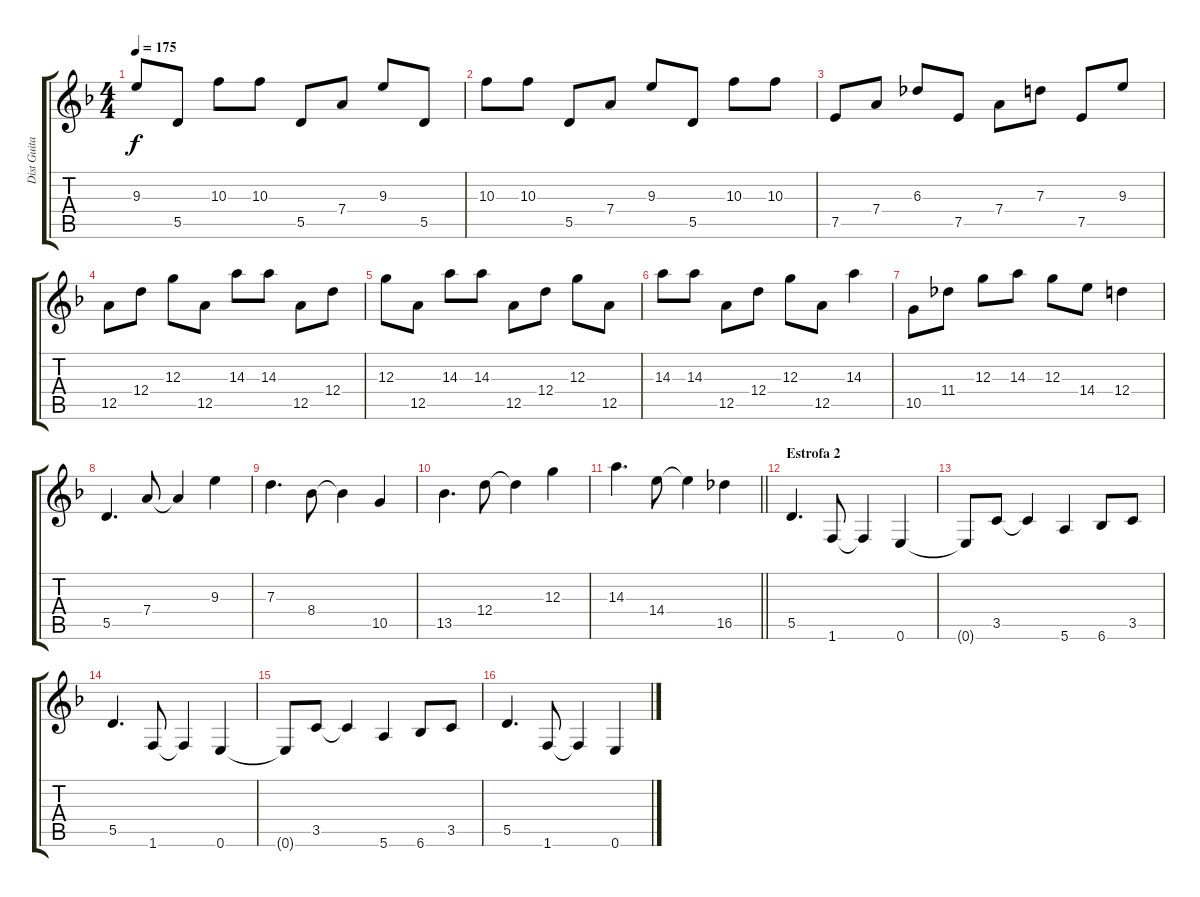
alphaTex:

\track ("Dist Guitar" "Dist Guita") {instrument distortionguitar}
\staff {score tabs}
\tuning (E4 B3 G3 D3 A2 E2) {hide}
\ts (4 4)
\tempo 175
\clef g2
\ks dminor
9.3.8{dy f} 5.5.8 10.3.8 10.3.8 5.5.8 7.4.8 9.3.8 5.5.8 |
10.3.8 10.3.8 5.5.8 7.4.8 9.3.8 5.5.8 10.3.8 10.3.8 |
7.5.8 7.4.8 6.3.8 7.5.8 7.4.8 7.3.8 7.5.8 9.3.8 |
12.5.8 12.4.8 12.3.8 12.5.8 14.3.8 14.3.8 12.5.8 12.4.8 |
12.3.8 12.5.8 14.3.8 14.3.8 12.5.8 12.4.8 12.3.8 12.5.8 |
14.3.8 14.3.8 12.5.8 12.4.8 12.3.8 12.5.8 14.3.4 |
10.5.8 11.4.8 12.3.8 14.3.8 12.3.8 14.4.8 12.4.4 |
5.5.4{d} 7.4.8 7.4{t}.4 9.3.4 |
7.3.4{d} 8.4.8 8.4{t}.4 10.5.4 |
13.5.4{d} 12.4.8 12.4{t}.4 12.3.4 |
\barLineRight lightlight
14.3.4{d} 14.4.8 14.4{t}.4 16.5.4 |
\section ("" "Estrofa 2")
5.5.4{d} 1.6.8 1.6{t}.4 0.6.4 |
0.6{t}.8 3.5.8 3.5{t}.4 5.6.4 6.6.8 3.5.8 |
5.5.4{d} 1.6.8 1.6{t}.4 0.6.4 |
0.6{t}.8 3.5.8 3.5{t}.4 5.6.4 6.6.8 3.5.8 |
5.5.4{d} 1.6.8 1.6{t}.4 0.6.4
